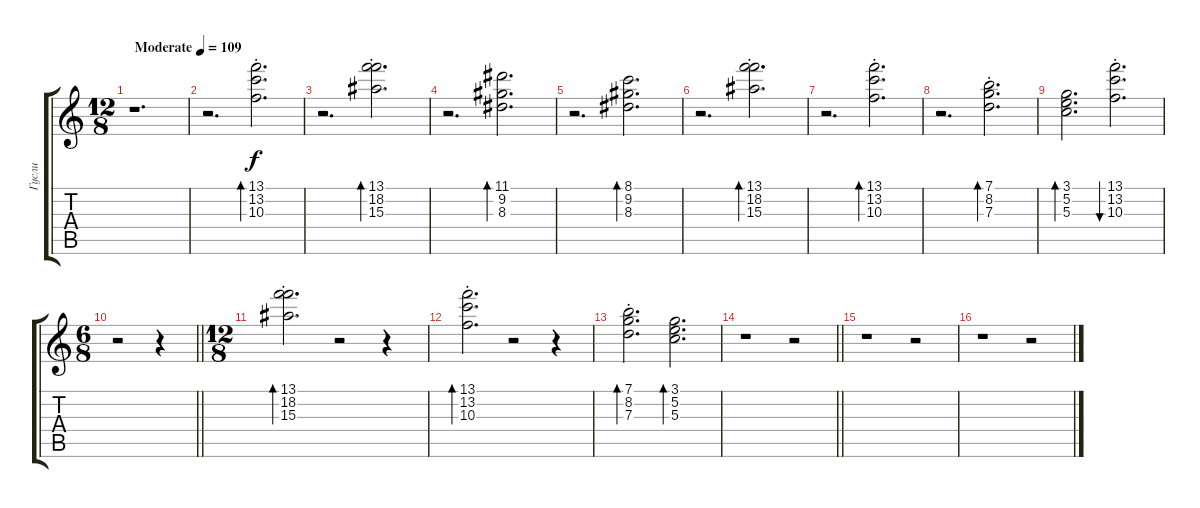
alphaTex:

\track ("Гусли" "Гусли") {instrument electricguitarmuted}
\staff {score tabs}
\tuning (E4 B3 G3 D3 A2 E2) {hide}
\ts (12 8)
\tempo (109 "Moderate")
\clef g2
\ks c
r.1{d dy f instrument electricguitarmuted} |
r.2{d} (13.1{st} 13.2{st} 10.3).2{d bd 240} |
r.2{d} (13.1{st} 18.2{st} 15.3).2{d bd 240} |
r.2{d} (11.1 9.2 8.3).2{d bd 240} |
r.2{d} (8.1 9.2 8.3).2{d bd 240} |
r.2{d} (13.1{st} 18.2{st} 15.3).2{d bd 240} |
r.2{d} (13.1{st} 13.2{st} 10.3).2{d bd 240} |
r.2{d} (7.1{st} 8.2{st} 7.3).2{d bd 240} |
(3.1 5.2 5.3).2{d bd 240} (13.1{st} 13.2{st} 10.3).2{d bu 240} |
\ts (6 8)
\barLineRight lightlight
r.2 r.4 |
\ts (12 8)
(13.1{st} 18.2{st} 15.3).2{d bd 240} r.2 r.4 |
(13.1{st} 13.2{st} 10.3).2{d bd 240} r.2 r.4 |
(7.1{st} 8.2{st} 7.3).2{d bd 240} (3.1 5.2 5.3).2{d bd 240} |
\barLineRight lightlight
r.1 r.2 |
r.1 r.2 |
r.1 r.2
